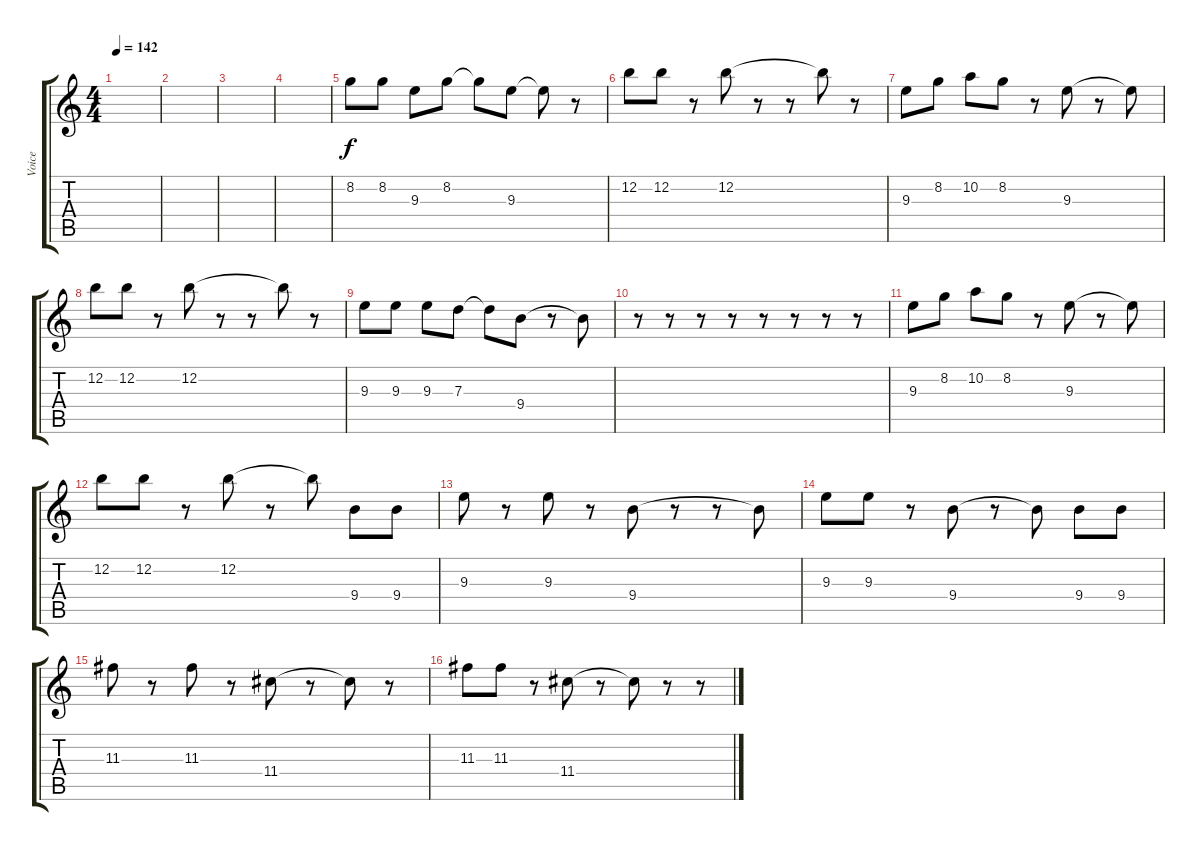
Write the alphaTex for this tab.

\track ("Voice" "Voice") {instrument acousticguitarnylon}
\staff {score tabs}
\tuning (E4 B3 G3 D3 A2 E2) {hide}
\ts (4 4)
\tempo 142
\clef g2
\ks c
|
|
|
|
8.2.8 8.2.8 9.3.8 8.2.8 8.2{t}.8 9.3.8 9.3{t}.8 r.8 |
12.2.8 12.2.8 r.8 12.2.8 r.8 r.8 12.2{t}.8 r.8 |
9.3.8 8.2.8 10.2.8 8.2.8 r.8 9.3.8 r.8 9.3{t}.8 |
12.2.8 12.2.8 r.8 12.2.8 r.8 r.8 12.2{t}.8 r.8 |
9.3.8 9.3.8 9.3.8 7.3.8 7.3{t}.8 9.4.8 r.8 9.4{t}.8 |
r.8 r.8 r.8 r.8 r.8 r.8 r.8 r.8 |
9.3.8 8.2.8 10.2.8 8.2.8 r.8 9.3.8 r.8 9.3{t}.8 |
12.2.8 12.2.8 r.8 12.2.8 r.8 12.2{t}.8 9.4.8 9.4.8 |
9.3.8 r.8 9.3.8 r.8 9.4.8 r.8 r.8 9.4{t}.8 |
9.3.8 9.3.8 r.8 9.4.8 r.8 9.4{t}.8 9.4.8 9.4.8 |
11.3.8 r.8 11.3.8 r.8 11.4.8 r.8 11.4{t}.8 r.8 |
11.3.8 11.3.8 r.8 11.4.8 r.8 11.4{t}.8 r.8 r.8
